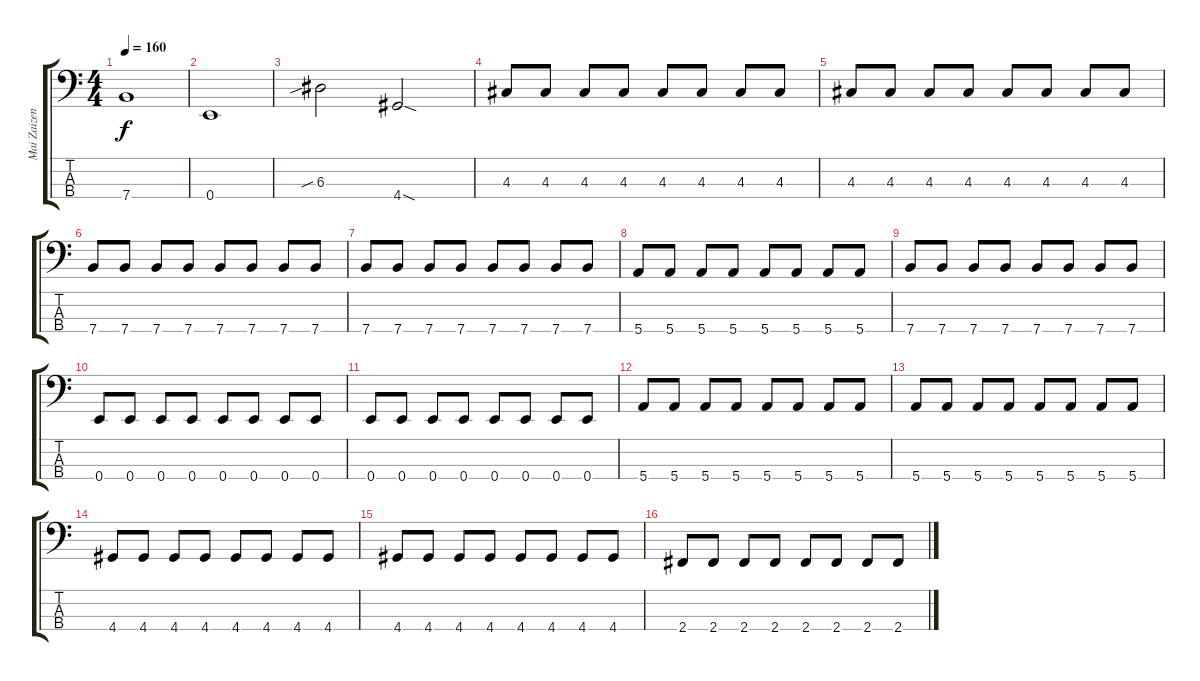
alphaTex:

\track ("Mai Zaizen (Bass)" "Mai Zaizen") {instrument electricbassfinger}
\staff {score tabs}
\tuning (G2 D2 A1 E1) {hide}
\ts (4 4)
\tempo 160
\clef f4
\ks c
7.4.1{dy f} |
0.4.1 |
6.3{sib}.2 4.4{sod}.2 |
4.3.8 4.3.8 4.3.8 4.3.8 4.3.8 4.3.8 4.3.8 4.3.8 |
4.3.8 4.3.8 4.3.8 4.3.8 4.3.8 4.3.8 4.3.8 4.3.8 |
7.4.8 7.4.8 7.4.8 7.4.8 7.4.8 7.4.8 7.4.8 7.4.8 |
7.4.8 7.4.8 7.4.8 7.4.8 7.4.8 7.4.8 7.4.8 7.4.8 |
5.4.8 5.4.8 5.4.8 5.4.8 5.4.8 5.4.8 5.4.8 5.4.8 |
7.4.8 7.4.8 7.4.8 7.4.8 7.4.8 7.4.8 7.4.8 7.4.8 |
0.4.8 0.4.8 0.4.8 0.4.8 0.4.8 0.4.8 0.4.8 0.4.8 |
0.4.8 0.4.8 0.4.8 0.4.8 0.4.8 0.4.8 0.4.8 0.4.8 |
5.4.8 5.4.8 5.4.8 5.4.8 5.4.8 5.4.8 5.4.8 5.4.8 |
5.4.8 5.4.8 5.4.8 5.4.8 5.4.8 5.4.8 5.4.8 5.4.8 |
4.4.8 4.4.8 4.4.8 4.4.8 4.4.8 4.4.8 4.4.8 4.4.8 |
4.4.8 4.4.8 4.4.8 4.4.8 4.4.8 4.4.8 4.4.8 4.4.8 |
2.4.8 2.4.8 2.4.8 2.4.8 2.4.8 2.4.8 2.4.8 2.4.8
